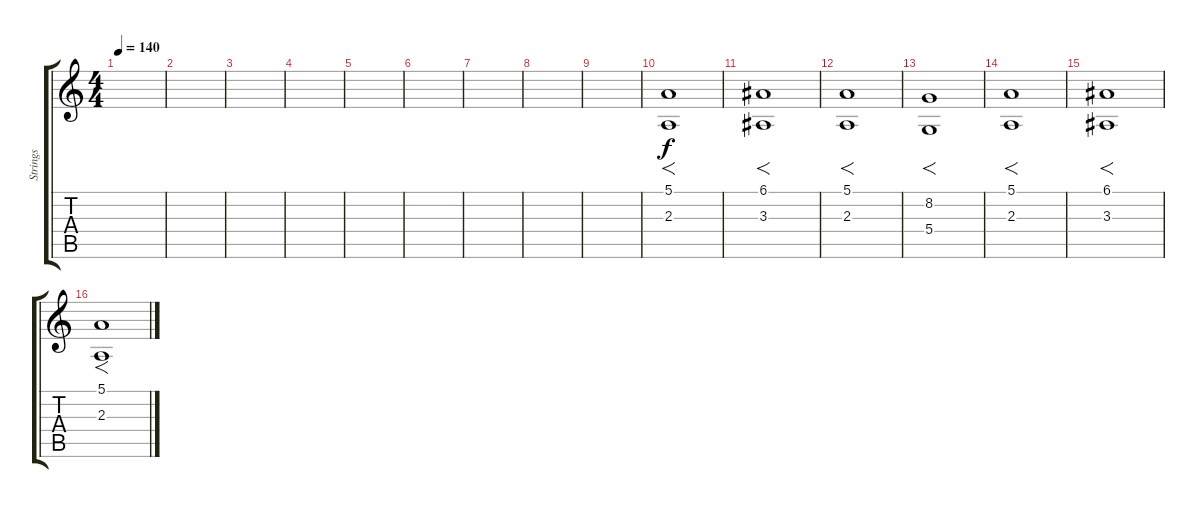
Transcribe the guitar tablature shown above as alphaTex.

\track ("Strings" "Strings") {instrument stringensemble1}
\staff {score tabs}
\tuning (E4 B3 G3 D3 A2 E2) {hide}
\ts (4 4)
\tempo 140
\clef g2
\ks c
|
|
|
|
|
|
|
|
|
(5.1 2.3).1{f} |
(6.1 3.3).1{f} |
(5.1 2.3).1{f} |
(8.2 5.4).1{f} |
(5.1 2.3).1{f volume 11} |
(6.1 3.3).1{f volume 8} |
(5.1 2.3).1{f volume 5}
